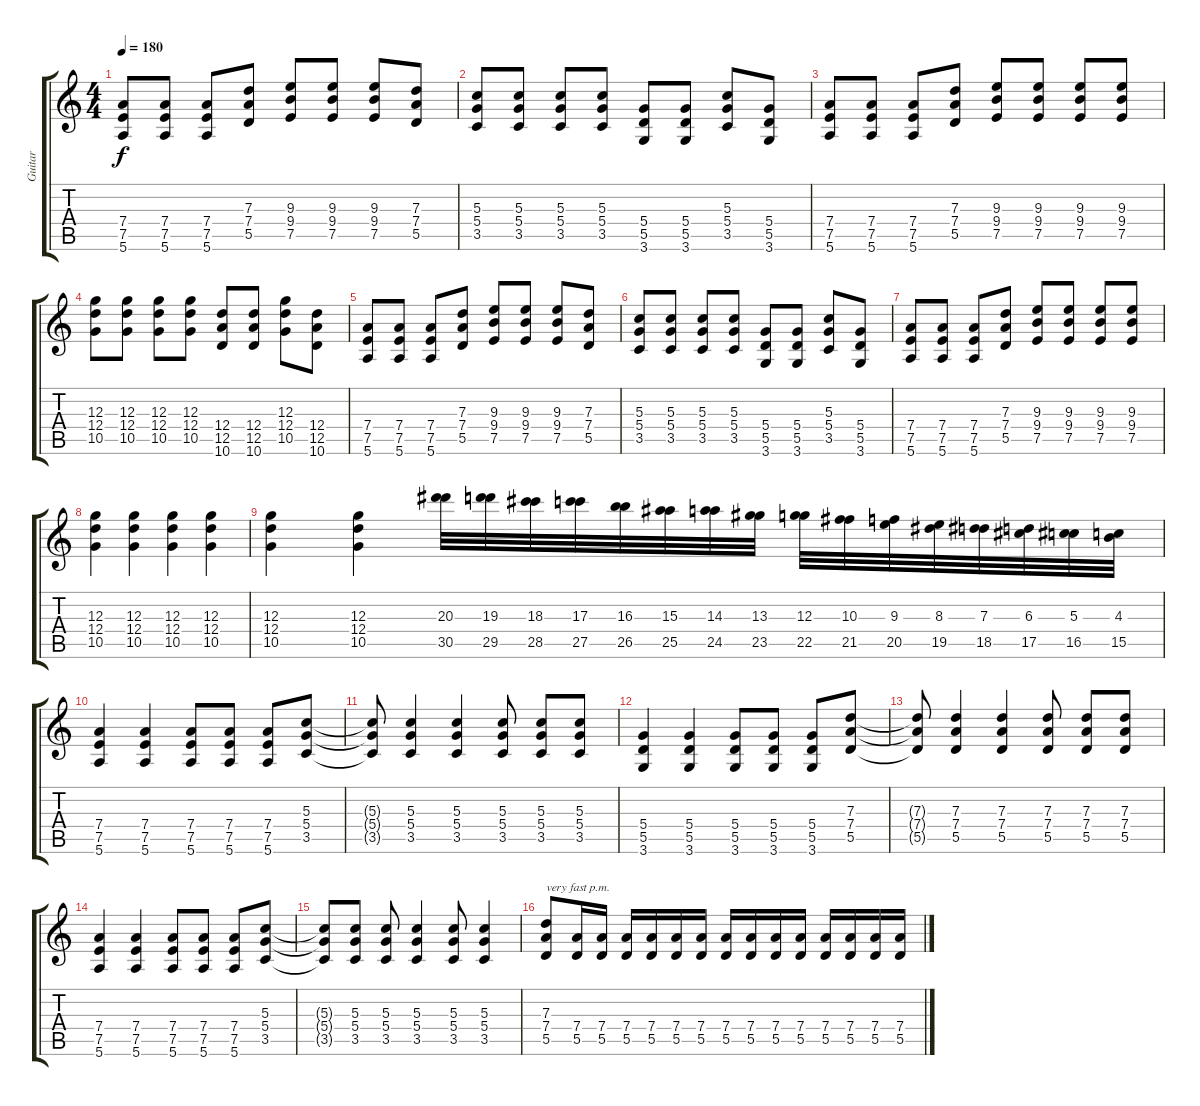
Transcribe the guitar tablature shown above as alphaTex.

\track ("Guitar" "Guitar") {instrument distortionguitar}
\staff {score tabs}
\tuning (E4 B3 G3 D3 A2 E2) {hide}
\ts (4 4)
\tempo 180
\clef g2
\ks c
(7.4 7.5 5.6).8{dy f} (7.4 7.5 5.6).8 (7.4 7.5 5.6).8 (7.3 7.4 5.5).8 (9.3 9.4 7.5).8 (9.3 9.4 7.5).8 (9.3 9.4 7.5).8 (7.3 7.4 5.5).8 |
(5.3 5.4 3.5).8 (5.3 5.4 3.5).8 (5.3 5.4 3.5).8 (5.3 5.4 3.5).8 (5.4 5.5 3.6).8 (5.4 5.5 3.6).8 (5.3 5.4 3.5).8 (5.4 5.5 3.6).8 |
(7.4 7.5 5.6).8 (7.4 7.5 5.6).8 (7.4 7.5 5.6).8 (7.3 7.4 5.5).8 (9.3 9.4 7.5).8 (9.3 9.4 7.5).8 (9.3 9.4 7.5).8 (9.3 9.4 7.5).8 |
(12.3 12.4 10.5).8 (12.3 12.4 10.5).8 (12.3 12.4 10.5).8 (12.3 12.4 10.5).8 (12.4 12.5 10.6).8 (12.4 12.5 10.6).8 (12.3 12.4 10.5).8 (12.4 12.5 10.6).8 |
(7.4 7.5 5.6).8 (7.4 7.5 5.6).8 (7.4 7.5 5.6).8 (7.3 7.4 5.5).8 (9.3 9.4 7.5).8 (9.3 9.4 7.5).8 (9.3 9.4 7.5).8 (7.3 7.4 5.5).8 |
(5.3 5.4 3.5).8 (5.3 5.4 3.5).8 (5.3 5.4 3.5).8 (5.3 5.4 3.5).8 (5.4 5.5 3.6).8 (5.4 5.5 3.6).8 (5.3 5.4 3.5).8 (5.4 5.5 3.6).8 |
(7.4 7.5 5.6).8 (7.4 7.5 5.6).8 (7.4 7.5 5.6).8 (7.3 7.4 5.5).8 (9.3 9.4 7.5).8 (9.3 9.4 7.5).8 (9.3 9.4 7.5).8 (9.3 9.4 7.5).8 |
(12.3 12.4 10.5).4 (12.3 12.4 10.5).4 (12.3 12.4 10.5).4 (12.3 12.4 10.5).4 |
(12.3 12.4 10.5).4 (12.3 12.4 10.5).4 (20.3 30.5).32 (19.3 29.5).32 (18.3 28.5).32 (17.3 27.5).32 (16.3 26.5).32 (15.3 25.5).32 (14.3 24.5).32 (13.3 23.5).32 (12.3 22.5).32 (10.3 21.5).32 (9.3 20.5).32 (8.3 19.5).32 (7.3 18.5).32 (6.3 17.5).32 (5.3 16.5).32 (4.3 15.5).32 |
(7.4 7.5 5.6).4 (7.4 7.5 5.6).4 (7.4 7.5 5.6).8 (7.4 7.5 5.6).8 (7.4 7.5 5.6).8 (5.3 5.4 3.5).8 |
(5.3{t} 5.4{t} 3.5{t}).8 (5.3 5.4 3.5).4 (5.3 5.4 3.5).4 (5.3 5.4 3.5).8 (5.3 5.4 3.5).8 (5.3 5.4 3.5).8 |
(5.4 5.5 3.6).4 (5.4 5.5 3.6).4 (5.4 5.5 3.6).8 (5.4 5.5 3.6).8 (5.4 5.5 3.6).8 (7.3 7.4 5.5).8 |
(7.3{t} 7.4{t} 5.5{t}).8 (7.3 7.4 5.5).4 (7.3 7.4 5.5).4 (7.3 7.4 5.5).8 (7.3 7.4 5.5).8 (7.3 7.4 5.5).8 |
(7.4 7.5 5.6).4 (7.4 7.5 5.6).4 (7.4 7.5 5.6).8 (7.4 7.5 5.6).8 (7.4 7.5 5.6).8 (5.3 5.4 3.5).8 |
(5.3{t} 5.4{t} 3.5{t}).8 (5.3 5.4 3.5).8 (5.3 5.4 3.5).8 (5.3 5.4 3.5).4 (5.3 5.4 3.5).8 (5.3 5.4 3.5).4 |
(7.3 7.4 5.5).8{txt "very fast p.m."} (7.4 5.5).16 (7.4 5.5).16 (7.4 5.5).16 (7.4 5.5).16 (7.4 5.5).16 (7.4 5.5).16 (7.4 5.5).16 (7.4 5.5).16 (7.4 5.5).16 (7.4 5.5).16 (7.4 5.5).16 (7.4 5.5).16 (7.4 5.5).16 (7.4 5.5).16
